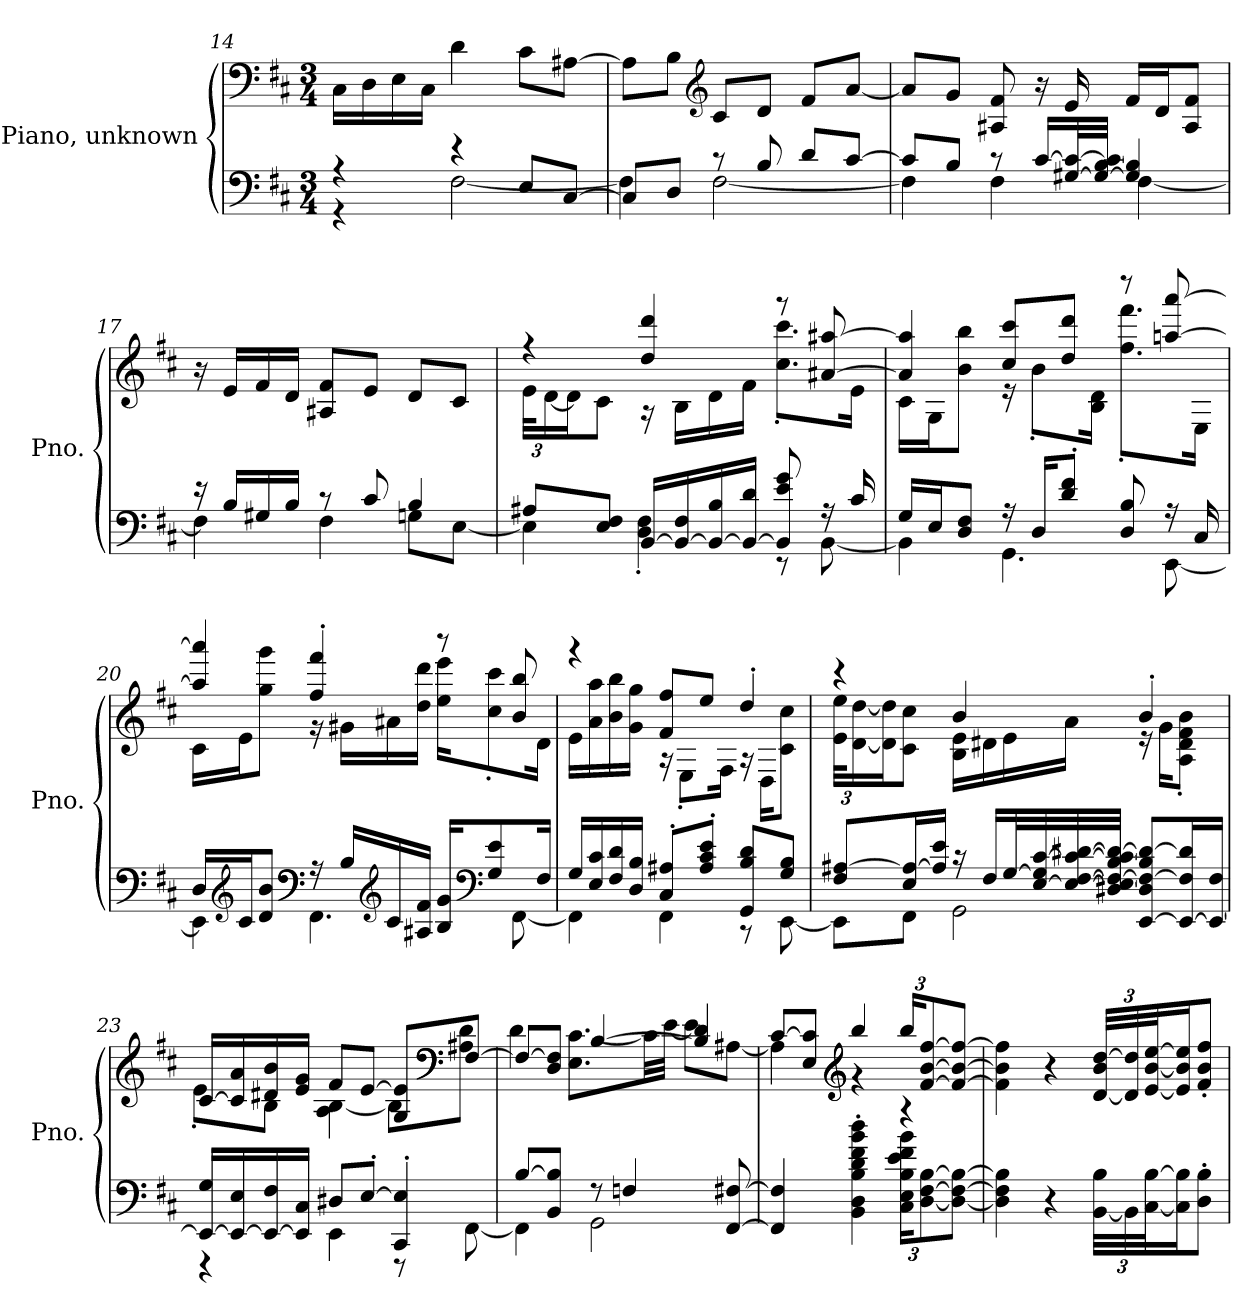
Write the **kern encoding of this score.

**kern	**kern
*part1	*part1
*staff2	*staff1
*I"Piano, unknown	*
*I'Pno.	*
*clefF4	*clefF4
*k[f#c#]	*k[f#c#]
*M3/4	*M3/4
=14	=14
*^	*
4r	4r	16C#\LL
.	.	16D\
.	.	16E\
.	.	16C#\JJ
4r	[2F#\	4d\
8E/L	.	8c#\L
[8C#/J	.	[8A#X\J
=15	=15	=15
8C#/L]	4F#\]	8A#\L]
8D/J	.	8B\J
*	*	*clefG2
8r	[2F#\	8c#/L
8B/	.	8d/J
8d/L	.	8f#/L
[8c#/J	.	[8a/J
=16	=16	=16
8c#/L]	4F#\]	8a/L]
8B/J	.	8g/J
8r	4F#\	8A#X/ 8f#/
[16c#/LL	.	16r
[32G#X/ 32c#/_L	.	16e/
32G#/_ [32B/ 32c#/]JJJ	.	.
4G#/] 4B/]	[4F#\	16f#/LL
.	.	16d/J
.	.	8A#/ 8f#/J
!!LO:LB:g=z
=17	=17	=17
16r	4F#\]	16r
16B/LL	.	16e/LL
16G#X/	.	16f#/
16B/JJ	.	16d/JJ
8r	4F#\	8A#X/ 8f#/L
8c#/	.	8e/J
4B/	8Gn\L	8d/L
.	[8E\J	8c#/J
=18	=18	=18
*	*	*^
*	*	*	*Xbrackettup
8A#X/L	4E\]	4r	48e\KLL
.	.	.	[24d\
.	.	.	16d\J]
8E/ 8F#/J	.	.	8c#\J
[16BB/LL	4D\' 4F#\'	4dd/ 4ddd/	16r
16BB/_ 16F#/	.	.	16B\LL
16BB/_ 16B/	.	.	16d\
16BB/_ 16d/JJ	.	.	16f#\JJ
8BB/] 8e/ 8g/	8r	8r	8.cc#\' 8.ccc#\'L
16r	[8BB\	[8a#X/ [8aa#X/	.
16c#/	.	.	16e\Jk
=19	=19	=19	=19
16G/LL	4BB\]	4a#/] 4aa#/]	16c#\LL
16E/J	.	.	16G\J
8D/ 8F#/J	.	.	8b\ 8bb\J
16r	4.GG\	8cc#/ 8ccc#/L	16r
16D/KL	.	.	8b'\L
8d/' 8f#/'J	.	8dd/ 8ddd/J	.
.	.	.	16B\ 16d\Jk
8D/ 8B/	.	8r	8.ff#\' 8.fff#\'L
16r	[8EE\	[8aan/ [8aaa/	.
16C#/	.	.	16E\Jk
!!LO:PB:g=z	!!
=20	=20	=20	=20
16D/LL	4EE\]	4aa/] 4aaa/]	16c#\LL
*clefG2	*	*	*
16c#/J	.	.	16e\J
8d/ 8b/J	.	.	8gg\ 8ggg\J
*clefF4	*	*	*
16r	4.FF#\	4ff#/' 4fff#/'	16r
16B/LL	.	.	16g#X\LL
*clefG2	*	*	*
16c#/	.	.	16a#X\
16A#X/ 16f#/JJ	.	.	16dd\ 16ddd\JJ
16B/ 16g/KL	.	8r	16ee\ 16eee\KL
*clefF4	*	*	*
8G/ 8e/	.	.	8cc#\' 8ccc#\'
.	[8FF#\	8b/ 8bb/	.
16F#/Jk	.	.	16d\Jk
=21	=21	=21	=21
16G/LL	4FF#\]	4r	16e\LL
16E/ 16c#/	.	.	16a\ 16aa\
16F#/ 16d/	.	.	16b\ 16bb\
16D/ 16B/JJ	.	.	16g\ 16gg\JJ
8C#/' 8A#X/'L	4FF#\	8f#/ 8ff#/L	16r
.	.	.	8E'\L
8A#/' 8c#/' 8e/'J	.	8ee/J	.
.	.	.	16F#\Jk
8GG/ 8B/ 8d/L	8r	4dd'/	16r
.	.	.	16D\KL
8G/ 8B/J	[8EE\	.	8c#\ 8cc#\J
!!LO:LB:g=z	!!
=22	=22	=22	=22
8F#/ [8A#X/L	8EE\L]	4r	48e\ 48ee\KLL
.	.	.	[24d\ [24dd\
.	.	.	16d\] 16dd\]J
16E/ 16A#/_L	8FF#\J	.	8c#\ 8cc#\J
16A#/] 16e/JJ	.	.	.
16r	2GG\	4b/	16B\ 16e\LL
16F#/LL	.	.	16d#X\
[32G/L	.	.	16e\
[32E/ 32G/] [32c#/	.	.	.
32E/_ [32F#/ 32c#/_ [32d#X/	.	.	16a\JJ
[32D#X/ 32E/] 32F#/_ [32B/ 32c#/] 32d#/_JJJ	.	.	.
[8EE/ 8D#/] 8F#/_ 8B/] 8d#/_L	.	4b'/	16r
.	.	.	16g\KL
16EE/_ 16F#/] 16d#/]L	.	.	8A\' 8d#\' 8f#\' 8b\'J
16EE/_ 16F#/JJ	.	.	.
=23	=23	=23	=23
16EE/_ 16G/LL	4r	[16c#/LL	8e'\L
16EE/_ 16E/	.	16c#/] 16a/	.
16EE/_ 16F#/	.	16d#X/ 16b/	8B\J
16EE/] 16C#/JJ	.	16e/ 16g/JJ	.
8D#X/L	4EE\	8f#/L	4A\ [4B\
[8E'/J	.	[8e/J	.
4CC#/' 4E/]'	8r	8G/ 8e/]L	8B\L]
*	*	*clefF4	*
.	[8FF#\	[8F#/J	8A#X\ 8d#\J
!!LO:LB:g=z	!!
=24	=24	=24	=24
[8B/L	4FF#\]	8F#/L_	4d\
8BB/ 8B/]J	.	8D/ 8F#/]J	.
8r	2GG\	[4B/	8.E\ [8.c#\L
4Fn/	.	.	.
.	.	.	32c#\LL]
.	.	.	[32e\JJJ
.	.	4B/] 4d/	8e\L]
[8FF#/ [8F#X/	.	.	[8A#X\J
*v	*v	*	*
=25	=25	=25
4FF#/] 4F#/]	[8c#/L	4A#\]
.	8E/ 8c#/]J	.
*	*clefG2	*
4BB\' 4D\' 4B\' 4d\' 4f#\' 4b\' 4dd\'	4bb/	4r
*Xbrackettup	*	*
24C#\ 24E\ 24B\ 24e\ 24f#\ 24b\KL	24bb/KL	4r
[12D\ [12F#\ [12B\	[12f#/ [12b/ [12ff#/	.
8D\_ 8F#\_ 8B\_J	8f#/_ 8b/_ 8ff#/_J	.
*	*v	*v
=26	=26
4D\] 4F#\] 4B\]	4f#\] 4b\] 4ff#\]
4r	4r
[48BB\ 48B\LLL	[48d/ 48b/ [48dd/LLL
48BB\]	48d/] 48dd/]
[48C#\ [48B\J	[48e/ [48b/ [48ee/J
16C#\] 16B\]J	16e/] 16b/] 16ee/]J
8D\' 8B\'J	8f#/' 8b/' 8ff#/'J
=	=
*-	*-
